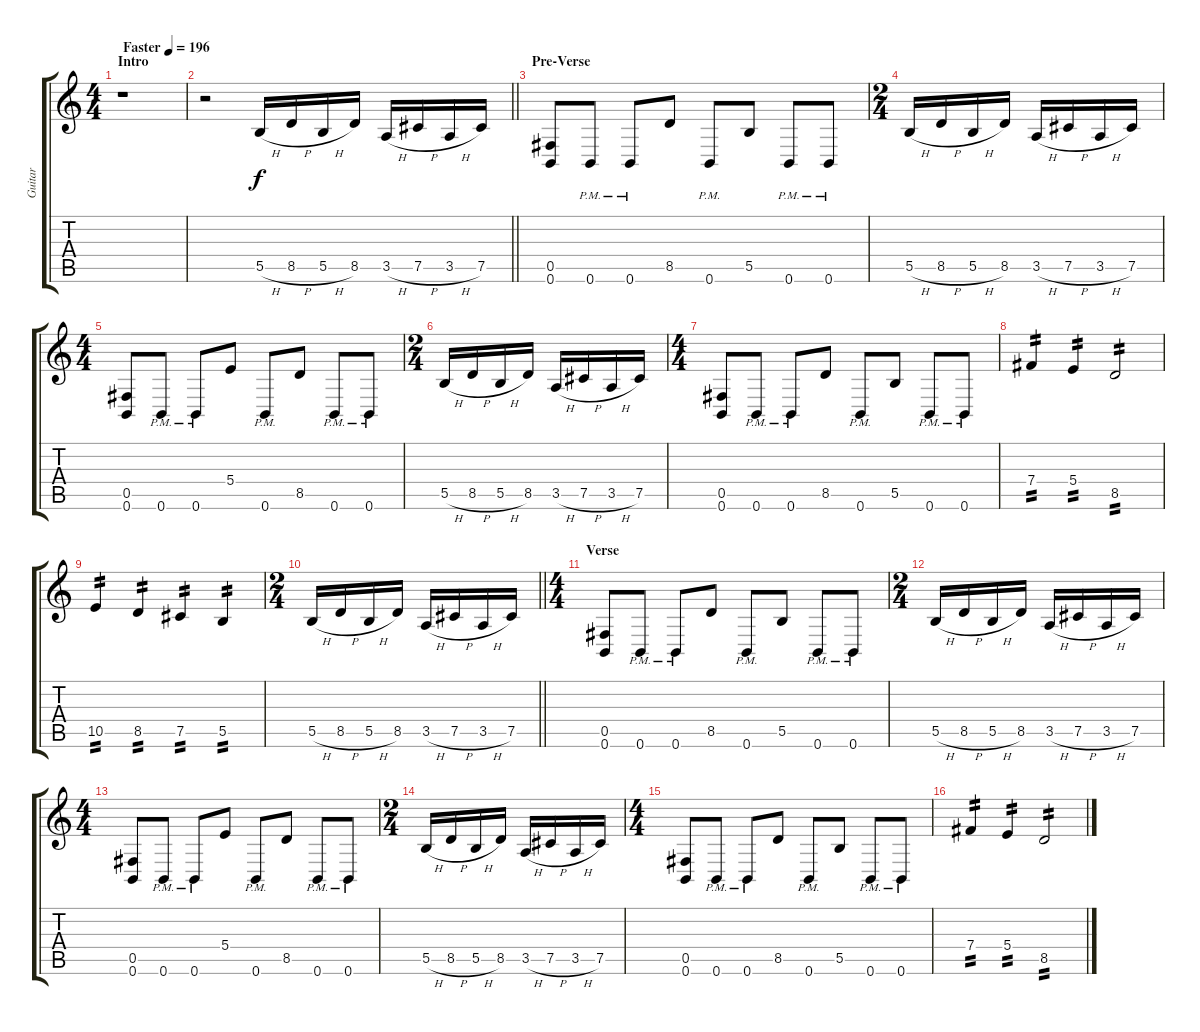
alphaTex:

\track ("Guitar" "Guitar") {instrument distortionguitar}
\staff {score tabs}
\tuning (Db4 Ab3 E3 B2 Gb2 B1) {hide}
\ts (4 4)
\section ("" "Intro")
\tempo (196 "Faster")
\clef g2
\ks c
r.1{dy f instrument distortionguitar} |
\barLineRight lightlight
r.2 5.5{h}.16 8.5{h}.16 5.5{h}.16 8.5.16 3.5{h}.16 7.5{h}.16 3.5{h}.16 7.5.16 |
\section ("" "Pre-Verse")
(0.5 0.6).8 0.6{pm}.8 0.6{pm}.8 8.5.8 0.6{pm}.8 5.5.8 0.6{pm}.8 0.6{pm}.8 |
\ts (2 4)
5.5{h}.16 8.5{h}.16 5.5{h}.16 8.5.16 3.5{h}.16 7.5{h}.16 3.5{h}.16 7.5.16 |
\ts (4 4)
(0.5 0.6).8 0.6{pm}.8 0.6{pm}.8 5.4.8 0.6{pm}.8 8.5.8 0.6{pm}.8 0.6{pm}.8 |
\ts (2 4)
5.5{h}.16 8.5{h}.16 5.5{h}.16 8.5.16 3.5{h}.16 7.5{h}.16 3.5{h}.16 7.5.16 |
\ts (4 4)
(0.5 0.6).8 0.6{pm}.8 0.6{pm}.8 8.5.8 0.6{pm}.8 5.5.8 0.6{pm}.8 0.6{pm}.8 |
7.4.4{tp 2} 5.4.4{tp 2} 8.5.2{tp 2} |
10.5.4{tp 2} 8.5.4{tp 2} 7.5.4{tp 2} 5.5.4{tp 2} |
\ts (2 4)
\barLineRight lightlight
5.5{h}.16 8.5{h}.16 5.5{h}.16 8.5.16 3.5{h}.16 7.5{h}.16 3.5{h}.16 7.5.16 |
\ts (4 4)
\section ("" "Verse")
(0.5 0.6).8 0.6{pm}.8 0.6{pm}.8 8.5.8 0.6{pm}.8 5.5.8 0.6{pm}.8 0.6{pm}.8 |
\ts (2 4)
5.5{h}.16 8.5{h}.16 5.5{h}.16 8.5.16 3.5{h}.16 7.5{h}.16 3.5{h}.16 7.5.16 |
\ts (4 4)
(0.5 0.6).8 0.6{pm}.8 0.6{pm}.8 5.4.8 0.6{pm}.8 8.5.8 0.6{pm}.8 0.6{pm}.8 |
\ts (2 4)
5.5{h}.16 8.5{h}.16 5.5{h}.16 8.5.16 3.5{h}.16 7.5{h}.16 3.5{h}.16 7.5.16 |
\ts (4 4)
(0.5 0.6).8 0.6{pm}.8 0.6{pm}.8 8.5.8 0.6{pm}.8 5.5.8 0.6{pm}.8 0.6{pm}.8 |
7.4.4{tp 2} 5.4.4{tp 2} 8.5.2{tp 2}
